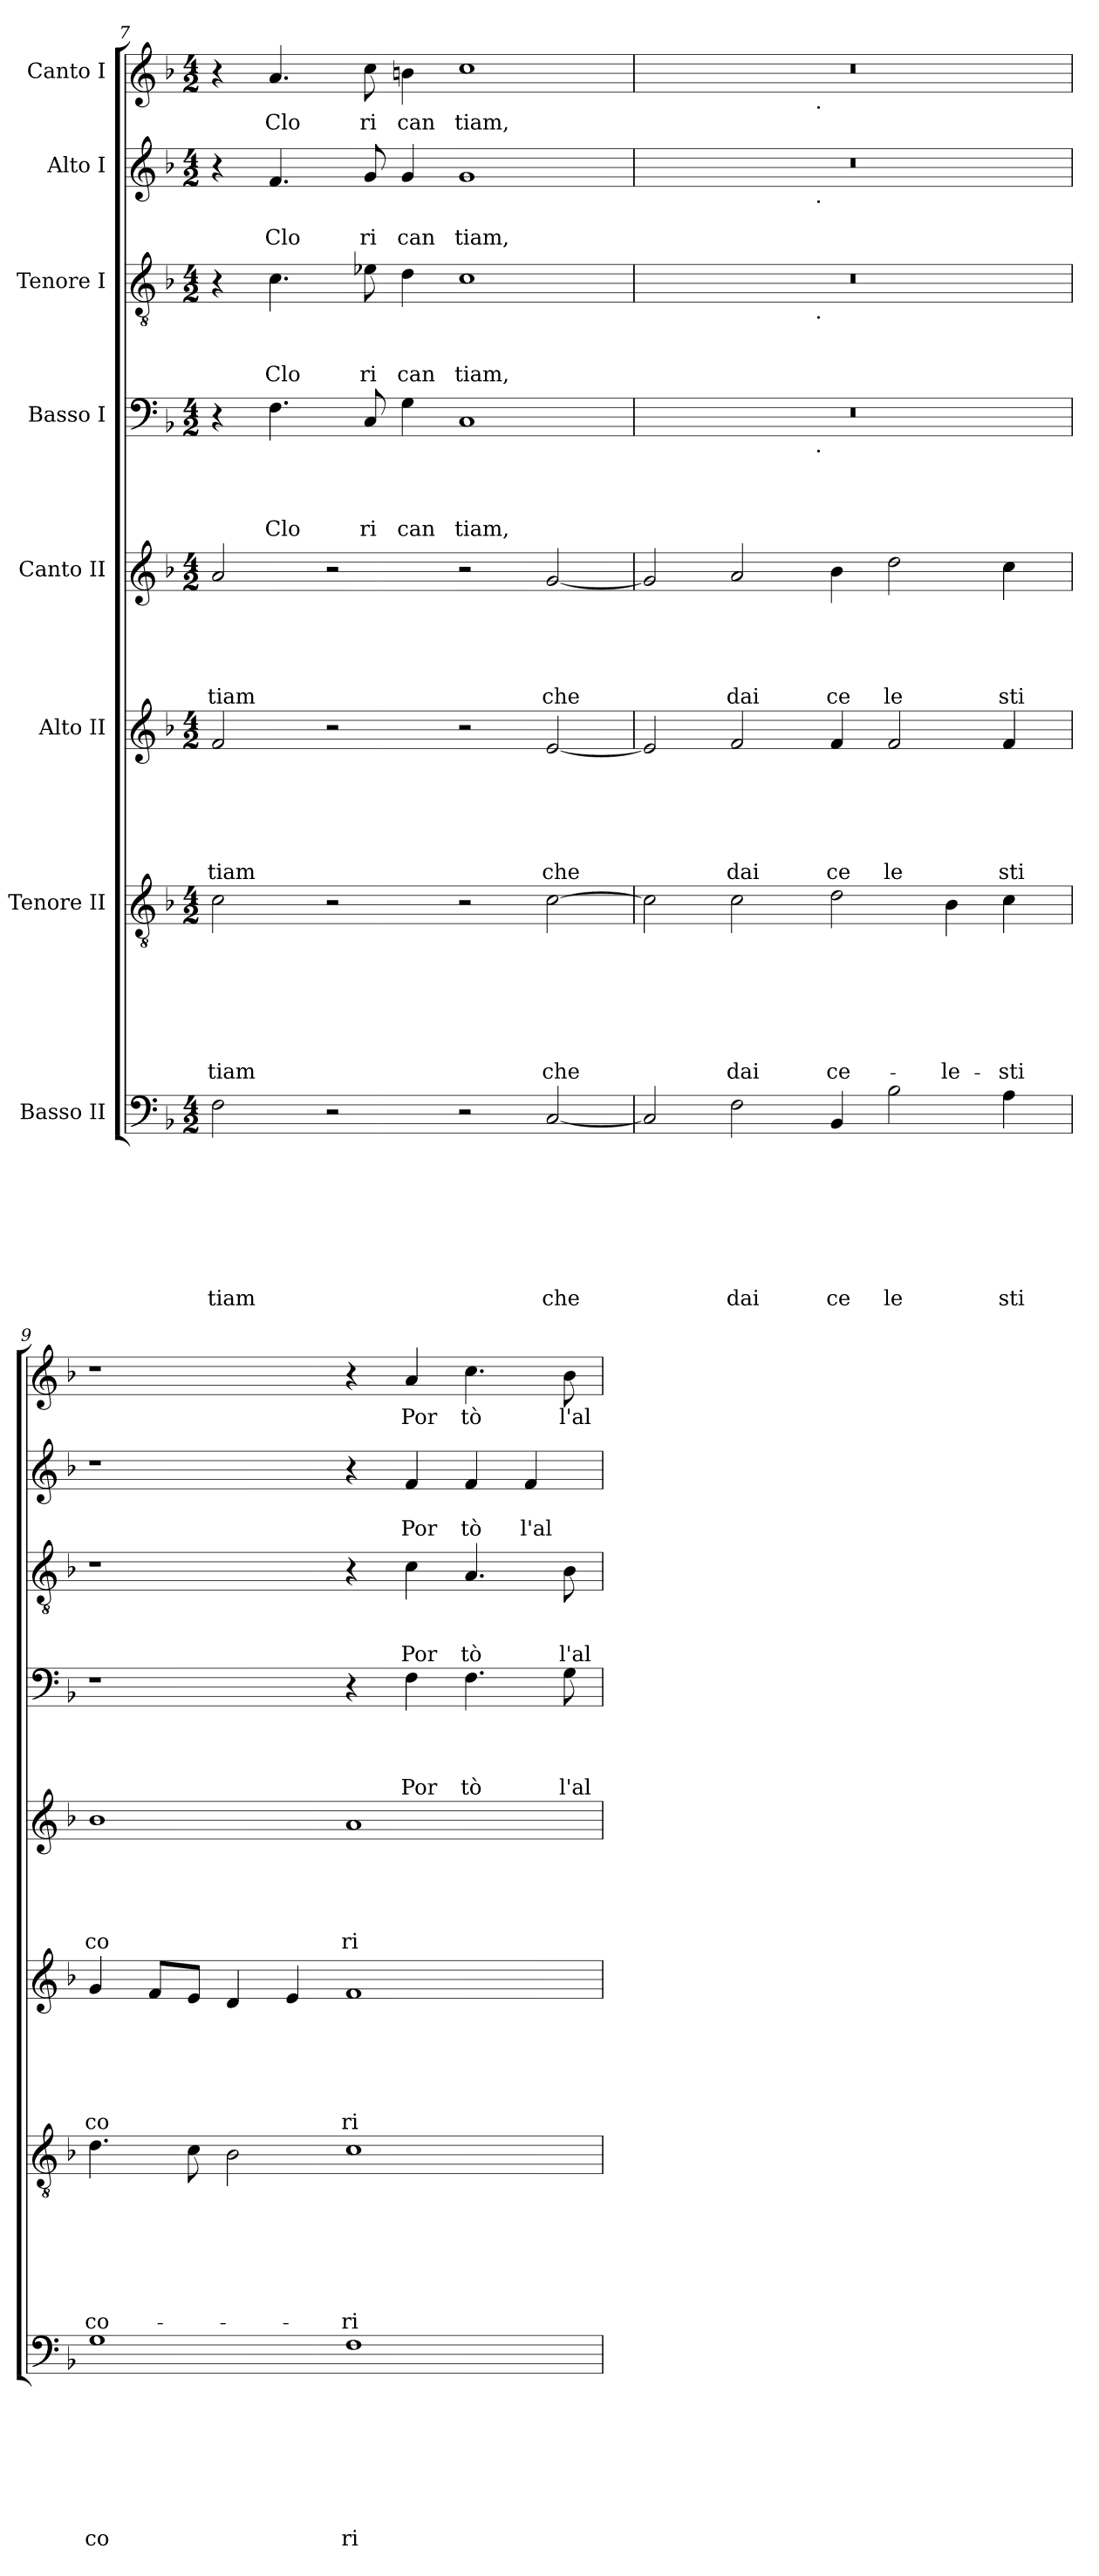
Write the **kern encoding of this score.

**kern	**text	**text	**text	**text	**text	**text	**text	**text	**kern	**text	**text	**text	**text	**text	**text	**text	**kern	**text	**text	**text	**text	**text	**text	**kern	**text	**text	**text	**text	**text	**kern	**text	**text	**text	**text	**kern	**text	**text	**text	**kern	**text	**text	**kern	**text
*part8	*part8	*part8	*part8	*part8	*part8	*part8	*part8	*part8	*part7	*part7	*part7	*part7	*part7	*part7	*part7	*part7	*part6	*part6	*part6	*part6	*part6	*part6	*part6	*part5	*part5	*part5	*part5	*part5	*part5	*part4	*part4	*part4	*part4	*part4	*part3	*part3	*part3	*part3	*part2	*part2	*part2	*part1	*part1
*staff8	*staff8	*staff8	*staff8	*staff8	*staff8	*staff8	*staff8	*staff8	*staff7	*staff7	*staff7	*staff7	*staff7	*staff7	*staff7	*staff7	*staff6	*staff6	*staff6	*staff6	*staff6	*staff6	*staff6	*staff5	*staff5	*staff5	*staff5	*staff5	*staff5	*staff4	*staff4	*staff4	*staff4	*staff4	*staff3	*staff3	*staff3	*staff3	*staff2	*staff2	*staff2	*staff1	*staff1
*I"Basso II	*	*	*	*	*	*	*	*	*I"Tenore II	*	*	*	*	*	*	*	*I"Alto II	*	*	*	*	*	*	*I"Canto II	*	*	*	*	*	*I"Basso I	*	*	*	*	*I"Tenore I	*	*	*	*I"Alto I	*	*	*I"Canto I	*
*clefF4	*	*	*	*	*	*	*	*	*clefGv2	*	*	*	*	*	*	*	*clefG2	*	*	*	*	*	*	*clefG2	*	*	*	*	*	*clefF4	*	*	*	*	*clefGv2	*	*	*	*clefG2	*	*	*clefG2	*
*k[b-]	*	*	*	*	*	*	*	*	*k[b-]	*	*	*	*	*	*	*	*k[b-]	*	*	*	*	*	*	*k[b-]	*	*	*	*	*	*k[b-]	*	*	*	*	*k[b-]	*	*	*	*k[b-]	*	*	*k[b-]	*
*F:	*	*	*	*	*	*	*	*	*F:	*	*	*	*	*	*	*	*F:	*	*	*	*	*	*	*F:	*	*	*	*	*	*F:	*	*	*	*	*F:	*	*	*	*F:	*	*	*F:	*
*M4/2	*	*	*	*	*	*	*	*	*M4/2	*	*	*	*	*	*	*	*M4/2	*	*	*	*	*	*	*M4/2	*	*	*	*	*	*M4/2	*	*	*	*	*M4/2	*	*	*	*M4/2	*	*	*M4/2	*
=7	=7	=7	=7	=7	=7	=7	=7	=7	=7	=7	=7	=7	=7	=7	=7	=7	=7	=7	=7	=7	=7	=7	=7	=7	=7	=7	=7	=7	=7	=7	=7	=7	=7	=7	=7	=7	=7	=7	=7	=7	=7	=7	=7
!	!	!	!	!	!	!	!	!LO:LY:b	!	!	!	!	!	!	!	!LO:LY:b	!	!	!	!	!	!	!LO:LY:b	!	!	!	!	!	!LO:LY:b	!	!	!	!	!	!	!	!	!	!	!	!	!	!
2F\	.	.	.	.	.	.	.	tiam	2c\	.	.	.	.	.	.	-tiam	2f/	.	.	.	.	.	tiam	2a/	.	.	.	.	tiam	4r	.	.	.	.	4r	.	.	.	4r	.	.	4r	.
!	!	!	!	!	!	!	!	!	!	!	!	!	!	!	!	!	!	!	!	!	!	!	!	!	!	!	!	!	!	!	!	!	!	!LO:LY:b	!	!	!	!LO:LY:b	!	!	!LO:LY:b	!	!LO:LY:b
.	.	.	.	.	.	.	.	.	.	.	.	.	.	.	.	.	.	.	.	.	.	.	.	.	.	.	.	.	.	4.F\	.	.	.	Clo	4.c\	.	.	Clo	4.f/	.	Clo	4.a/	Clo
2r	.	.	.	.	.	.	.	.	2r	.	.	.	.	.	.	.	2r	.	.	.	.	.	.	2r	.	.	.	.	.	.	.	.	.	.	.	.	.	.	.	.	.	.	.
!	!	!	!	!	!	!	!	!	!	!	!	!	!	!	!	!	!	!	!	!	!	!	!	!	!	!	!	!	!	!	!	!	!	!LO:LY:b	!	!	!	!LO:LY:b	!	!	!LO:LY:b	!	!LO:LY:b
.	.	.	.	.	.	.	.	.	.	.	.	.	.	.	.	.	.	.	.	.	.	.	.	.	.	.	.	.	.	8C/	.	.	.	ri	8e-X\	.	.	ri	8g/	.	ri	8cc\	ri
!	!	!	!	!	!	!	!	!	!	!	!	!	!	!	!	!	!	!	!	!	!	!	!	!	!	!	!	!	!	!	!	!	!	!LO:LY:b	!	!	!	!LO:LY:b	!	!	!LO:LY:b	!	!LO:LY:b
.	.	.	.	.	.	.	.	.	.	.	.	.	.	.	.	.	.	.	.	.	.	.	.	.	.	.	.	.	.	4G\	.	.	.	can	4d\	.	.	can	4g/	.	can	4bn\	can
!	!	!	!	!	!	!	!	!	!	!	!	!	!	!	!	!	!	!	!	!	!	!	!	!	!	!	!	!	!	!	!	!	!	!LO:LY:b	!	!	!	!LO:LY:b	!	!	!LO:LY:b	!	!LO:LY:b
2r	.	.	.	.	.	.	.	.	2r	.	.	.	.	.	.	.	2r	.	.	.	.	.	.	2r	.	.	.	.	.	1C	.	.	.	tiam,	1c	.	.	tiam,	1g	.	tiam,	1cc	tiam,
!	!	!	!	!	!	!	!	!LO:LY:b	!	!	!	!	!	!	!	!LO:LY:b	!	!	!	!	!	!	!LO:LY:b	!	!	!	!	!	!LO:LY:b	!	!	!	!	!	!	!	!	!	!	!	!	!	!
[<2C/	.	.	.	.	.	.	.	che	[>2c\	.	.	.	.	.	.	che	[<2e/	.	.	.	.	.	che	[<2g/	.	.	.	.	che	.	.	.	.	.	.	.	.	.	.	.	.	.	.
=8	=8	=8	=8	=8	=8	=8	=8	=8	=8	=8	=8	=8	=8	=8	=8	=8	=8	=8	=8	=8	=8	=8	=8	=8	=8	=8	=8	=8	=8	=8	=8	=8	=8	=8	=8	=8	=8	=8	=8	=8	=8	=8	=8
*	*	*	*	*	*	*	*	*	*	*	*	*	*	*	*	*	*	*	*	*	*	*	*	*	*	*	*	*	*	*^	*	*	*	*	*^	*	*	*	*^	*	*	*^	*
2C/]	.	.	.	.	.	.	.	.	2c\]	.	.	.	.	.	.	.	2e/]	.	.	.	.	.	.	2g/]	.	.	.	.	.	0r	2ryy	.	.	.	.	0r	2ryy	.	.	.	0r	2ryy	.	.	0r	2ryy	.
!	!	!	!	!	!	!	!	!LO:LY:b	!	!	!	!	!	!	!	!LO:LY:b	!	!	!	!	!	!	!LO:LY:b	!	!	!	!	!	!LO:LY:b	!	!	!	!	!	!	!	!	!	!	!	!	!	!	!	!	!	!
2F\	.	.	.	.	.	.	.	dai	2c\	.	.	.	.	.	.	dai	2f/	.	.	.	.	.	dai	2a/	.	.	.	.	dai	.	4...ryy	.	.	.	.	.	4...ryy	.	.	.	.	4...ryy	.	.	.	4...ryy	.
!	!	!	!	!	!	!	!	!	!	!	!	!	!	!	!	!	!	!	!	!	!	!	!	!	!	!	!	!	!	!	!	!	!	!	!	!	!	!	!	!	!	!	!	!	!	!LO:TX:b:t=.	!
!	!	!	!	!	!	!	!	!	!	!	!	!	!	!	!	!	!	!	!	!	!	!	!	!	!	!	!	!	!	!	!	!	!	!	!	!	!	!	!	!	!	!LO:TX:b:t=.	!	!	!	!	!
!	!	!	!	!	!	!	!	!	!	!	!	!	!	!	!	!	!	!	!	!	!	!	!	!	!	!	!	!	!	!	!	!	!	!	!	!	!LO:TX:b:t=.	!	!	!	!	!	!	!	!	!	!
!	!	!	!	!	!	!	!	!	!	!	!	!	!	!	!	!	!	!	!	!	!	!	!	!	!	!	!	!	!	!	!LO:TX:b:t=.	!	!	!	!	!	!	!	!	!	!	!	!	!	!	!	!
.	.	.	.	.	.	.	.	.	.	.	.	.	.	.	.	.	.	.	.	.	.	.	.	.	.	.	.	.	.	.	1ryy	.	.	.	.	.	1ryy	.	.	.	.	1ryy	.	.	.	1ryy	.
!	!	!	!	!	!	!	!	!LO:LY:b	!	!	!	!	!	!	!	!LO:LY:b	!	!	!	!	!	!	!LO:LY:b	!	!	!	!	!	!LO:LY:b	!	!	!	!	!	!	!	!	!	!	!	!	!	!	!	!	!	!
4BB-/	.	.	.	.	.	.	.	ce	2d\	.	.	.	.	.	.	ce-	4f/	.	.	.	.	.	ce	4b-\	.	.	.	.	ce	.	.	.	.	.	.	.	.	.	.	.	.	.	.	.	.	.	.
!	!	!	!	!	!	!	!	!LO:LY:b	!	!	!	!	!	!	!	!	!	!	!	!	!	!	!LO:LY:b	!	!	!	!	!	!LO:LY:b	!	!	!	!	!	!	!	!	!	!	!	!	!	!	!	!	!	!
2B-\	.	.	.	.	.	.	.	le	.	.	.	.	.	.	.	.	2f/	.	.	.	.	.	le	2dd\	.	.	.	.	le	.	.	.	.	.	.	.	.	.	.	.	.	.	.	.	.	.	.
!	!	!	!	!	!	!	!	!	!	!	!	!	!	!	!	!LO:LY:b	!	!	!	!	!	!	!	!	!	!	!	!	!	!	!	!	!	!	!	!	!	!	!	!	!	!	!	!	!	!	!
.	.	.	.	.	.	.	.	.	4B-\	.	.	.	.	.	.	-le-	.	.	.	.	.	.	.	.	.	.	.	.	.	.	.	.	.	.	.	.	.	.	.	.	.	.	.	.	.	.	.
!	!	!	!	!	!	!	!	!LO:LY:b	!	!	!	!	!	!	!	!LO:LY:b	!	!	!	!	!	!	!LO:LY:b	!	!	!	!	!	!LO:LY:b	!	!	!	!	!	!	!	!	!	!	!	!	!	!	!	!	!	!
4A\	.	.	.	.	.	.	.	sti	4c\	.	.	.	.	.	.	-sti	4f/	.	.	.	.	.	sti	4cc\	.	.	.	.	sti	.	.	.	.	.	.	.	.	.	.	.	.	.	.	.	.	.	.
.	.	.	.	.	.	.	.	.	.	.	.	.	.	.	.	.	.	.	.	.	.	.	.	.	.	.	.	.	.	.	32ryy	.	.	.	.	.	32ryy	.	.	.	.	32ryy	.	.	.	32ryy	.
=9	=9	=9	=9	=9	=9	=9	=9	=9	=9	=9	=9	=9	=9	=9	=9	=9	=9	=9	=9	=9	=9	=9	=9	=9	=9	=9	=9	=9	=9	=9	=9	=9	=9	=9	=9	=9	=9	=9	=9	=9	=9	=9	=9	=9	=9	=9	=9
!	!	!	!	!	!	!	!	!LO:LY:b	!	!	!	!	!	!	!	!LO:LY:b	!	!	!	!	!	!	!LO:LY:b	!	!	!	!	!	!LO:LY:b	!	!	!	!	!	!	!	!	!	!	!	!	!	!	!	!	!	!
*	*	*	*	*	*	*	*	*	*	*	*	*	*	*	*	*	*	*	*	*	*	*	*	*	*	*	*	*	*	*v	*v	*	*	*	*	*	*	*	*	*	*v	*v	*	*	*v	*v	*
*	*	*	*	*	*	*	*	*	*	*	*	*	*	*	*	*	*	*	*	*	*	*	*	*	*	*	*	*	*	*	*	*	*	*	*v	*v	*	*	*	*	*	*	*	*
1G	.	.	.	.	.	.	.	co	4.d\	.	.	.	.	.	.	co-	4g/	.	.	.	.	.	co	1b-	.	.	.	.	co	1r	.	.	.	.	1r	.	.	.	1r	.	.	1r	.
.	.	.	.	.	.	.	.	.	.	.	.	.	.	.	.	.	8f/L	.	.	.	.	.	.	.	.	.	.	.	.	.	.	.	.	.	.	.	.	.	.	.	.	.	.
.	.	.	.	.	.	.	.	.	8c\	.	.	.	.	.	.	.	8e/J	.	.	.	.	.	.	.	.	.	.	.	.	.	.	.	.	.	.	.	.	.	.	.	.	.	.
.	.	.	.	.	.	.	.	.	2B-\	.	.	.	.	.	.	.	4d/	.	.	.	.	.	.	.	.	.	.	.	.	.	.	.	.	.	.	.	.	.	.	.	.	.	.
.	.	.	.	.	.	.	.	.	.	.	.	.	.	.	.	.	4e/	.	.	.	.	.	.	.	.	.	.	.	.	.	.	.	.	.	.	.	.	.	.	.	.	.	.
!	!	!	!	!	!	!	!	!LO:LY:b	!	!	!	!	!	!	!	!LO:LY:b	!	!	!	!	!	!	!LO:LY:b	!	!	!	!	!	!LO:LY:b	!	!	!	!	!	!	!	!	!	!	!	!	!	!
1F	.	.	.	.	.	.	.	ri	1c	.	.	.	.	.	.	-ri	1f	.	.	.	.	.	ri	1a	.	.	.	.	ri	4r	.	.	.	.	4r	.	.	.	4r	.	.	4r	.
!	!	!	!	!	!	!	!	!	!	!	!	!	!	!	!	!	!	!	!	!	!	!	!	!	!	!	!	!	!	!	!	!	!	!LO:LY:b	!	!	!	!LO:LY:b	!	!	!LO:LY:b	!	!LO:LY:b
.	.	.	.	.	.	.	.	.	.	.	.	.	.	.	.	.	.	.	.	.	.	.	.	.	.	.	.	.	.	4F\	.	.	.	Por	4c\	.	.	Por	4f/	.	Por	4a/	Por
!	!	!	!	!	!	!	!	!	!	!	!	!	!	!	!	!	!	!	!	!	!	!	!	!	!	!	!	!	!	!	!	!	!	!LO:LY:b	!	!	!	!LO:LY:b	!	!	!LO:LY:b	!	!LO:LY:b
.	.	.	.	.	.	.	.	.	.	.	.	.	.	.	.	.	.	.	.	.	.	.	.	.	.	.	.	.	.	4.F\	.	.	.	tò	4.A/	.	.	tò	4f/	.	tò	4.cc\	tò
!	!	!	!	!	!	!	!	!	!	!	!	!	!	!	!	!	!	!	!	!	!	!	!	!	!	!	!	!	!	!	!	!	!	!	!	!	!	!	!	!	!LO:LY:b	!	!
.	.	.	.	.	.	.	.	.	.	.	.	.	.	.	.	.	.	.	.	.	.	.	.	.	.	.	.	.	.	.	.	.	.	.	.	.	.	.	4f/	.	l'al	.	.
!	!	!	!	!	!	!	!	!	!	!	!	!	!	!	!	!	!	!	!	!	!	!	!	!	!	!	!	!	!	!	!	!	!	!LO:LY:b	!	!	!	!LO:LY:b	!	!	!	!	!LO:LY:b
.	.	.	.	.	.	.	.	.	.	.	.	.	.	.	.	.	.	.	.	.	.	.	.	.	.	.	.	.	.	8G\	.	.	.	l'al	8B-\	.	.	l'al	.	.	.	8b-\	l'al
=	=	=	=	=	=	=	=	=	=	=	=	=	=	=	=	=	=	=	=	=	=	=	=	=	=	=	=	=	=	=	=	=	=	=	=	=	=	=	=	=	=	=	=
*-	*-	*-	*-	*-	*-	*-	*-	*-	*-	*-	*-	*-	*-	*-	*-	*-	*-	*-	*-	*-	*-	*-	*-	*-	*-	*-	*-	*-	*-	*-	*-	*-	*-	*-	*-	*-	*-	*-	*-	*-	*-	*-	*-
